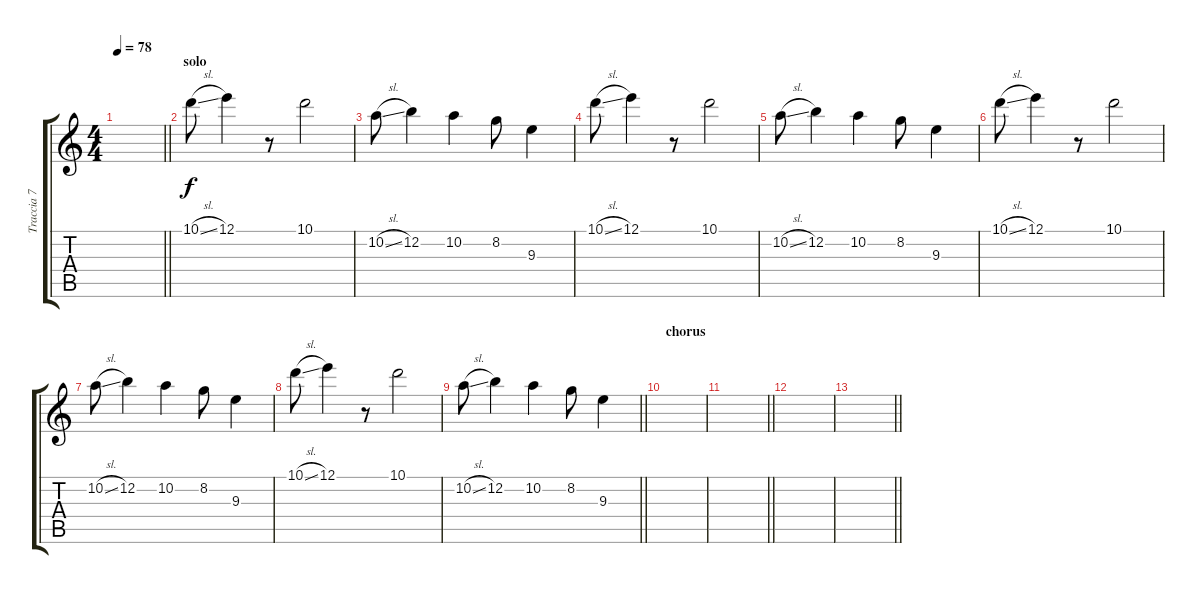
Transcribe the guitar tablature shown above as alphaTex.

\track ("Traccia 7" "Traccia 7") {instrument overdrivenguitar}
\staff {score tabs}
\tuning (E4 B3 G3 D3 A2 E2) {hide}
\ts (4 4)
\tempo 78
\clef g2
\barLineRight lightlight
\ks c
|
\section ("" "solo")
10.1{sl}.8 12.1.4 r.8 10.1.2 |
10.2{sl}.8 12.2.4 10.2.4 8.2.8 9.3.4 |
10.1{sl}.8 12.1.4 r.8 10.1.2 |
10.2{sl}.8 12.2.4 10.2.4 8.2.8 9.3.4 |
10.1{sl}.8 12.1.4 r.8 10.1.2 |
10.2{sl}.8 12.2.4 10.2.4 8.2.8 9.3.4 |
10.1{sl}.8 12.1.4 r.8 10.1.2 |
\barLineRight lightlight
10.2{sl}.8 12.2.4 10.2.4 8.2.8 9.3.4 |
\section ("" "chorus")
|
\barLineRight lightlight
|
|
\barLineRight lightlight
